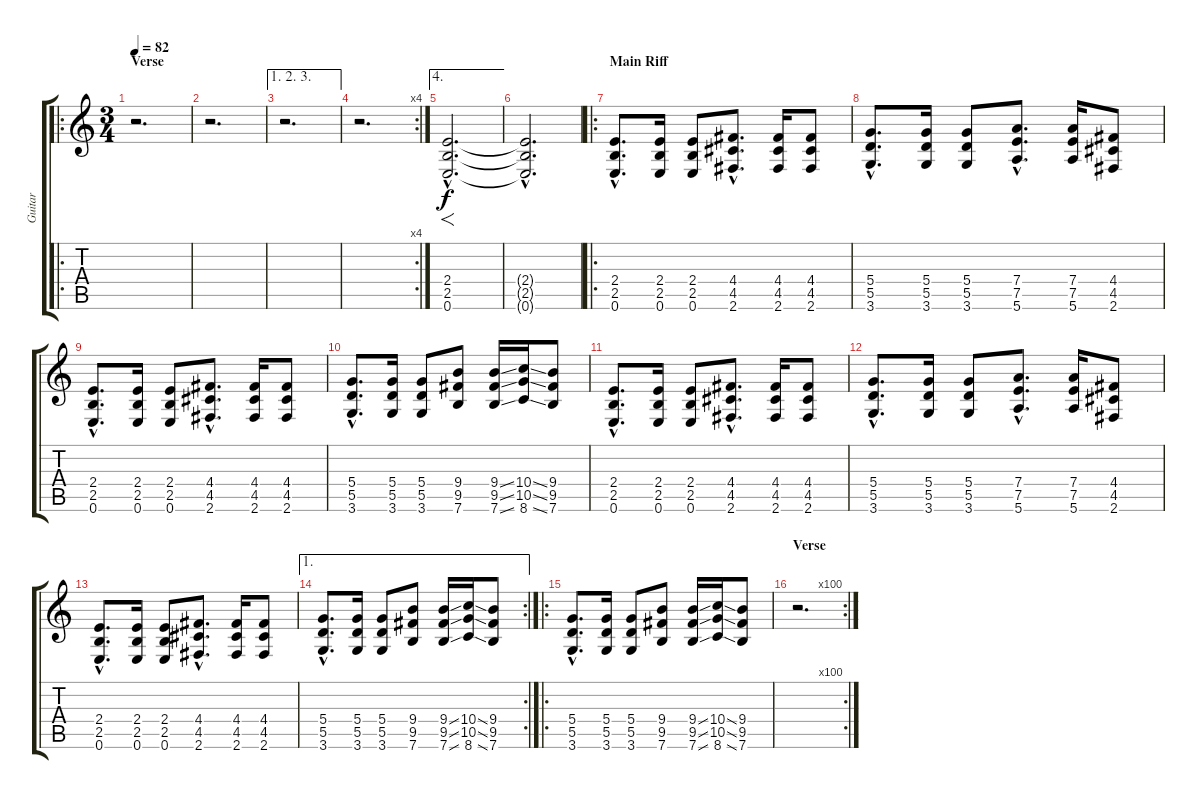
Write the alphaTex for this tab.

\track ("Guitar" "Guitar") {instrument distortionguitar}
\staff {score tabs}
\tuning (E4 B3 G3 D3 A2 E2) {hide}
\ro
\ts (3 4)
\section ("" "Verse")
\tempo 82
\clef g2
\ks c
r.2{d dy f} |
r.2{d} |
\ae (1 2 3)
r.2{d} |
\rc 4
r.2{d} |
\ae 4
(2.4{hac} 2.5{hac} 0.6{hac}).2{f d} |
(2.4{hac t} 2.5{hac t} 0.6{hac t}).2{d} |
\ro
\section ("" "Main Riff")
(2.4{hac} 2.5{hac} 0.6{hac}).8{d} (2.4 2.5 0.6).16 (2.4 2.5 0.6).8 (4.4{hac} 4.5{hac} 2.6{hac}).8{d} (4.4 4.5 2.6).16 (4.4 4.5 2.6).8 |
(5.4{hac} 5.5{hac} 3.6{hac}).8{d} (5.4 5.5 3.6).16 (5.4 5.5 3.6).8 (7.4{hac} 7.5{hac} 5.6{hac}).8{d} (7.4 7.5 5.6).16 (4.4 4.5 2.6).8 |
(2.4{hac} 2.5{hac} 0.6{hac}).8{d} (2.4 2.5 0.6).16 (2.4 2.5 0.6).8 (4.4{hac} 4.5{hac} 2.6{hac}).8{d} (4.4 4.5 2.6).16 (4.4 4.5 2.6).8 |
(5.4{hac} 5.5{hac} 3.6{hac}).8{d} (5.4 5.5 3.6).16 (5.4 5.5 3.6).8 (9.4 9.5 7.6).8 (9.4{ss} 9.5{ss} 7.6{ss}).16 (10.4{ss} 10.5{ss} 8.6{ss}).16 (9.4 9.5 7.6).8 |
(2.4{hac} 2.5{hac} 0.6{hac}).8{d} (2.4 2.5 0.6).16 (2.4 2.5 0.6).8 (4.4{hac} 4.5{hac} 2.6{hac}).8{d} (4.4 4.5 2.6).16 (4.4 4.5 2.6).8 |
(5.4{hac} 5.5{hac} 3.6{hac}).8{d} (5.4 5.5 3.6).16 (5.4 5.5 3.6).8 (7.4{hac} 7.5{hac} 5.6{hac}).8{d} (7.4 7.5 5.6).16 (4.4 4.5 2.6).8 |
(2.4{hac} 2.5{hac} 0.6{hac}).8{d} (2.4 2.5 0.6).16 (2.4 2.5 0.6).8 (4.4{hac} 4.5{hac} 2.6{hac}).8{d} (4.4 4.5 2.6).16 (4.4 4.5 2.6).8 |
\ae 1
\rc 2
(5.4{hac} 5.5{hac} 3.6{hac}).8{d} (5.4 5.5 3.6).16 (5.4 5.5 3.6).8 (9.4 9.5 7.6).8 (9.4{ss} 9.5{ss} 7.6{ss}).16 (10.4{ss} 10.5{ss} 8.6{ss}).16 (9.4 9.5 7.6).8 |
\ro
(5.4{hac} 5.5{hac} 3.6{hac}).8{d} (5.4 5.5 3.6).16 (5.4 5.5 3.6).8 (9.4 9.5 7.6).8 (9.4{ss} 9.5{ss} 7.6{ss}).16 (10.4{ss} 10.5{ss} 8.6{ss}).16 (9.4 9.5 7.6).8 |
\rc 100
\section ("" "Verse")
r.2{d}
